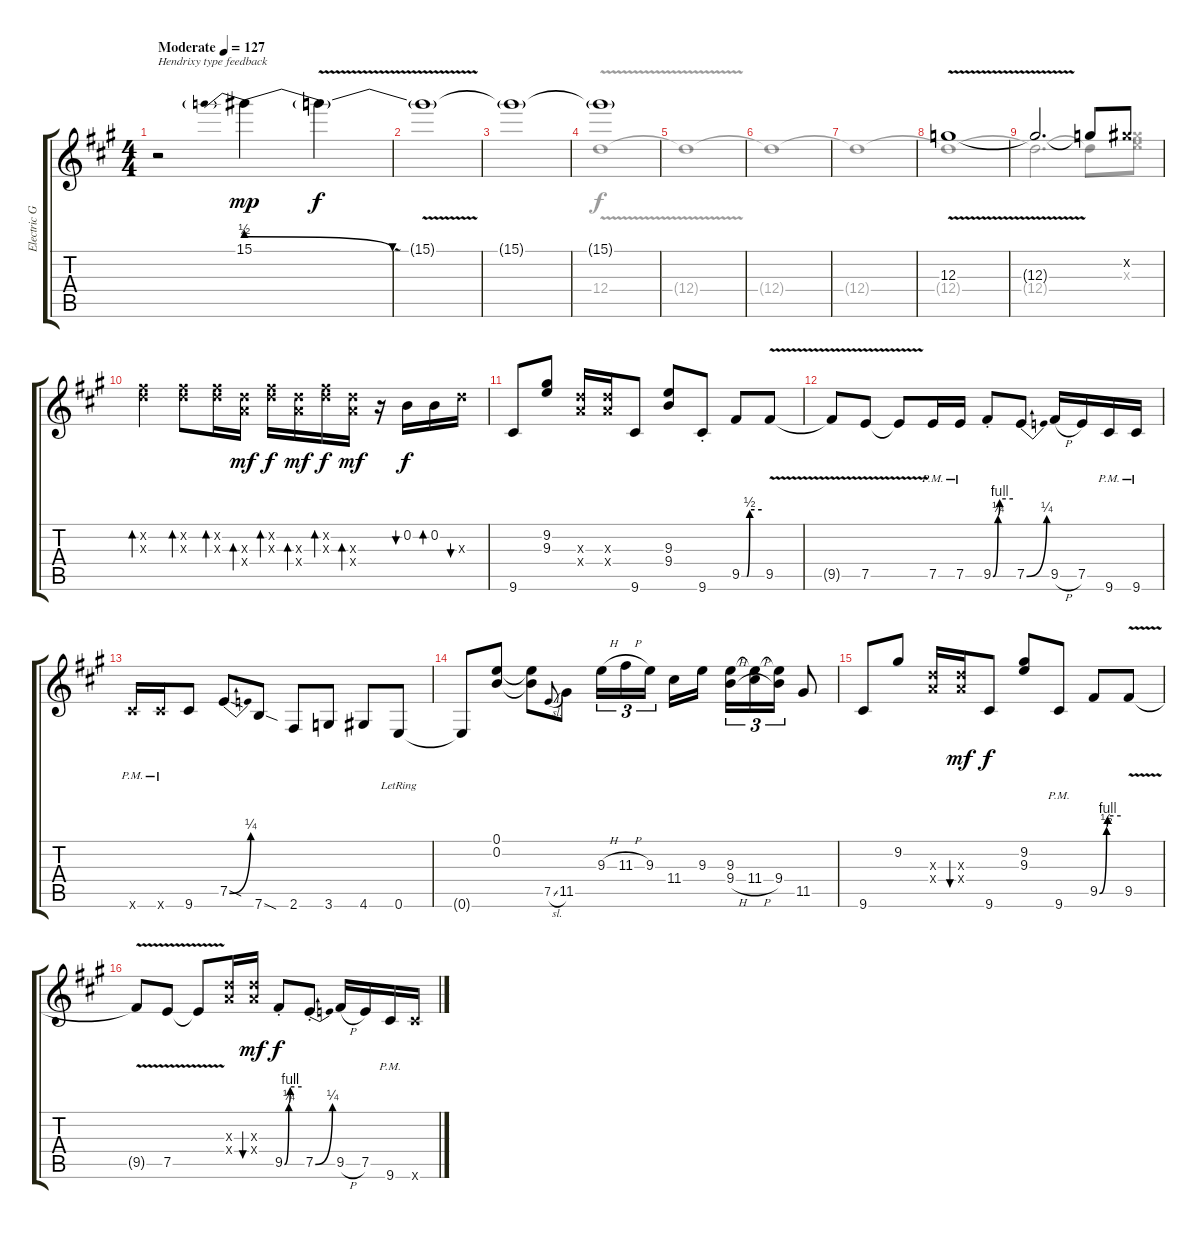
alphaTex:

\track ("Electric Guitar" "Electric G") {instrument overdrivenguitar}
\staff {score tabs}
\tuning (E4 B3 G3 D3 A2 E2) {hide}
\voice
\ts (4 4)
\tempo (127 "Moderate")
\clef g2
\ks a
r.2{txt "Hendrixy type feedback" dy mp volume 0 instrument overdrivenguitar} 15.1{be (prebendrelease 0 2 60 0)}.4{volume 9} 15.1{v t}.4{dy f} |
15.1{t}.1 |
15.1{t}.1 |
15.1{t}.1 |
|
|
|
12.3{v}.1 |
12.3{t}.2{d} 12.3{t}.8 9.2{x}.8 |
(7.2{x} 7.3{x}).4{bd 30} (7.2{x} 7.3{x}).8{bd 30} (7.2{x} 7.3{x}).16{bd 30} (7.3{x} 7.4{x}).16{bd 30 dy mf} (7.2{x} 7.3{x}).16{bd 30 dy f} (7.3{x} 7.4{x}).16{bd 30 dy mf} (7.2{x} 7.3{x}).16{bd 30 dy f} (7.3{x} 7.4{x}).16{bd 30 dy mf} r.16 0.2.16{bu 30 dy f} 0.2.16{bd 30} 7.3{x}.16{bu 30} |
9.6.8 (9.2 9.3).8 (7.3{x} 7.4{x}).16 (7.3{x} 7.4{x}).16 9.6.8 (9.3 9.4).8 9.6{st}.8 9.5{be (custom 0 0 15 0 24 2 60 2)}.8 9.5{v}.8 |
9.5{t}.8 7.5{v}.8 7.5{t}.8 7.5{pm}.16 7.5{pm}.16 9.5{be (custom 0 0 15 1 20 4 60 4) st}.8 7.5{be (bend 0 0 60 1)}.8 9.5{h}.16 7.5.16 9.6{pm}.16 9.6{pm}.16 |
9.6{pm x}.16 9.6{pm x}.16 9.6.8 7.5{be (bend 0 0 60 1) sod}.8 7.6{sod}.8 2.6.8 3.6.8 4.6.8 0.6{lr}.8 |
0.6{t}.8 (0.1 0.2).8 (0.1{t} 0.2{t}).8 7.5{sl}.8{gr onbeat} 11.5.8 9.3{h}.16{tu (3 2)} 11.3{h}.16{tu (3 2)} 9.3.16{tu (3 2) beam splitsecondary} 11.4.16 9.3.16 (9.3 9.4{h}).16{tu (3 2)} (9.3{t} 11.4{h}).16{tu (3 2)} (9.3{t} 9.4).16{tu (3 2)} 11.5.8 |
9.6.8 9.2.8 (7.3{x} 7.4{x}).16 (7.3{x} 7.4{x}).16{bu 60 dy mf} 9.6.8{dy f} (9.2 9.3).8 9.6{pm}.8 9.5{be (custom 0 0 20 2 23 4 60 4)}.8 9.5{v}.8 |
9.5{t}.8 7.5{v}.8 7.5{t}.8 (7.3{x} 7.4{x}).16 (7.3{x} 7.4{x}).16{bu 60 dy mf} 9.5{be (custom 0 0 15 1 20 4 60 4) st}.8{dy f} 7.5{be (bend 0 0 60 1) st}.8 9.5{h}.16 7.5.16 9.6{pm}.16 9.6{x}.16
\voice
\clef g2
\ottava regular
\simile none
\ks a
|
|
|
12.4{v}.1 |
12.4{t}.1 |
12.4{t}.1 |
12.4{t}.1 |
12.4{t}.1 |
12.4{t}.2{d} 12.4{t}.8 (9.2{x} 9.3{x}).8 |
|
|
|
|
|
|
